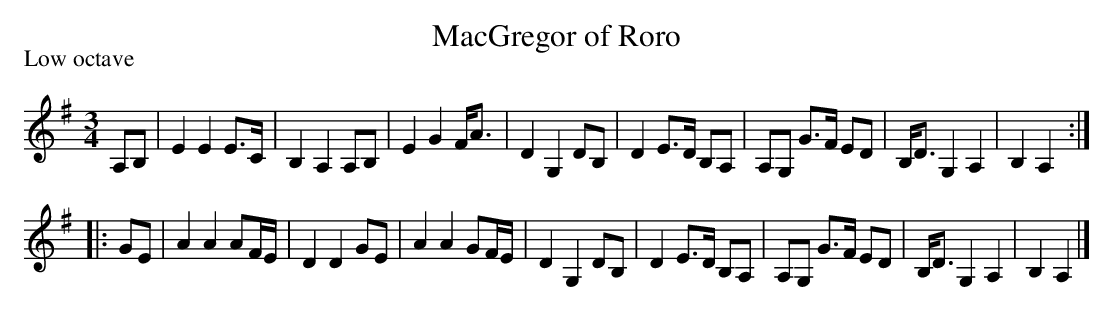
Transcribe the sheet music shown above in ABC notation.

X:1
T: MacGregor of Roro
P: Low octave
M: 3/4
L: 1/8
K: Ador
A,B, |\
E2 E2 E>C | B,2 A,2 A,B, | E2 G2 F<A | D2 G,2 DB, |\
D2 E>D B,A, | A,G, G>F ED | B,<D G,2 A,2 | B,2 A,2 :|
|: GE |\
A2 A2 AF/E/ | D2 D2 GE | A2 A2 GF/E/ | D2 G,2 DB, |\
D2 E>D B,A, | A,G, G>F ED | B,<D G,2 A,2 | B,2 A,2 |]
